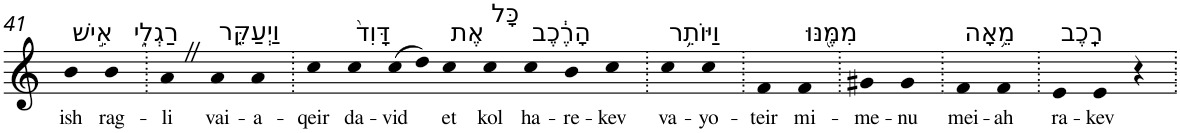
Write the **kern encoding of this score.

**kern	**text
*part1	*part1
*staff1	*staff1
*I"Piano	*
*I'Pno	*
!!LO:PB:g=z
*clefG2	*
*k[]	*
=41	=41
!LO:TX:a:t=אִ֣ישׁ	!
!	!LO:LY:b
4b	ish
!LO:TX:a:t=רַגְלִ֑י	!
!	!LO:LY:b
4b	rag-
=42.	=42.
!	!LO:LY:b
4aZ	-li
!LO:TX:a:t=וַיְעַקֵּ֤ר	!
!	!LO:LY:b
4a	vai-
!	!LO:LY:b
4a	-a-
=43.	=43.
!	!LO:LY:b
4cc	-qeir
!LO:TX:a:t=דָּוִד֙	!
!	!LO:LY:b
4cc	da-
!	!LO:LY:b
(>8cc	-vid
8dd)	.
!LO:TX:a:t=אֶת	!
!	!LO:LY:b
4cc	et
!LO:TX:a:t=כָּל	!
!	!LO:LY:b
4cc	kol
!LO:TX:a:t=הָרֶ֔כֶב	!
!	!LO:LY:b
4cc	ha-
!	!LO:LY:b
4b	-re-
!	!LO:LY:b
4cc	-kev
=44.	=44.
!LO:TX:a:t=וַיּוֹתֵ֥ר	!
!	!LO:LY:b
4cc	va-
!	!LO:LY:b
4cc	-yo-
=45.	=45.
!	!LO:LY:b
4f	-teir
!LO:TX:a:t=מִמֶּ֖נּוּ	!
!	!LO:LY:b
4f	mi-
=46.	=46.
!	!LO:LY:b
4g#X	-me-
!	!LO:LY:b
4g#	-nu
=47.	=47.
!LO:TX:a:t=מֵ֥אָה	!
!	!LO:LY:b
4f	mei-
!	!LO:LY:b
4f	-ah
=48.	=48.
!LO:TX:a:t=רָֽכֶב	!
!	!LO:LY:b
4e	ra-
!	!LO:LY:b
4e	-kev
4r	.
=.	=.
*-	*-
